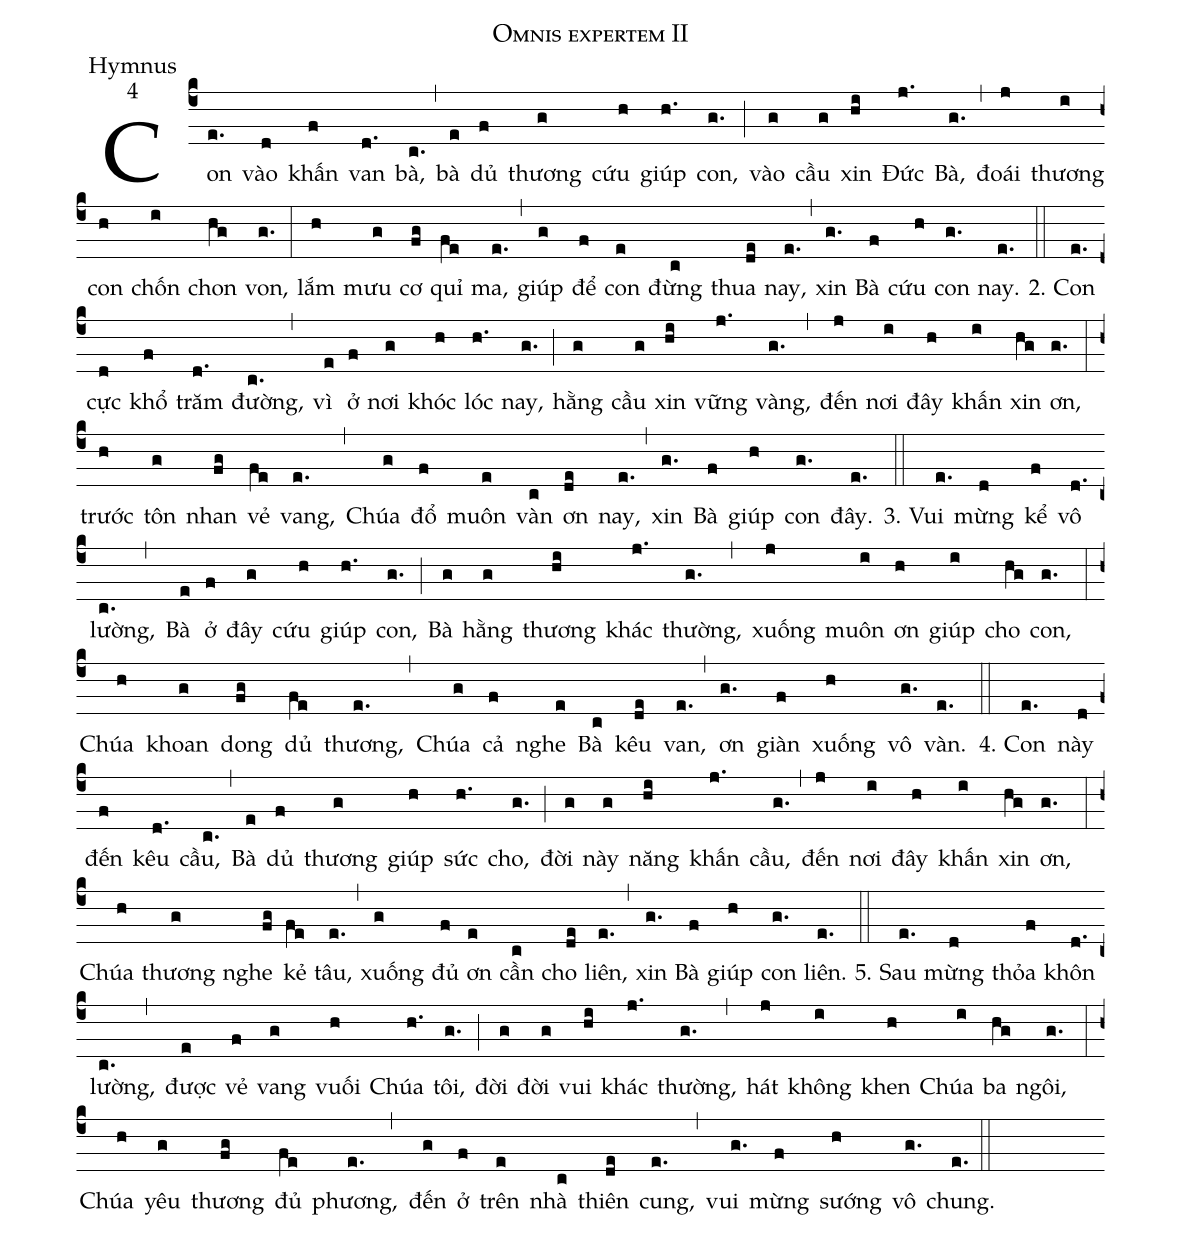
name:Omnis expertem II;
office-part:Hymnus;
mode:4;
%%
(c4)Con(e.) vào(d) khấn(f) van(d.) bà,(c.) (,) bà(e) dủ(f) thương(g) cứu(h) giúp(h.) con,(g.) (;) vào(g) cầu(g) xin(hi) Đức(j.) Bà,(g.) (,) đoái(j) thương(i) con(h) chốn(i) chon(hg) von,(g.) (:) lắm(h) mưu(g) cơ(fg) quỉ(fe) ma,(e.) (,) giúp(g) để(f) con(e) đừng(c) thua(de) nay,(e.) (,) xin(g.) Bà(f) cứu(h) con(g.) nay.(e.) (::)
2.	Con(e.) cực(d) khổ(f) trăm(d.) đường,(c.) (,) vì(e) ở(f) nơi(g) khóc(h) lóc(h.) nay,(g.) (;) hằng(g) cầu(g) xin(hi) vững(j.) vàng,(g.) (,) đến(j) nơi(i) đây(h) khấn(i) xin(hg) ơn,(g.) (:) trước(h) tôn(g) nhan(fg) vẻ(fe) vang,(e.) (,) Chúa(g) đổ(f) muôn(e) vàn(c) ơn(de) nay,(e.) (,) xin(g.) Bà(f) giúp(h) con(g.) đây.(e.) (::)
3.	Vui(e.) mừng(d) kể(f) vô(d.) lường,(c.) (,) Bà(e) ở(f) đây(g) cứu(h) giúp(h.) con,(g.) (;) Bà(g) hằng(g) thương(hi) khác(j.) thường,(g.) (,) xuống(j) muôn(i) ơn(h) giúp(i) cho(hg) con,(g.) (:) Chúa(h) khoan(g) dong(fg) dủ(fe) thương,(e.) (,) Chúa(g) cả(f) nghe(e) Bà(c) kêu(de) van,(e.) (,) ơn(g.) giàn(f) xuống(h) vô(g.) vàn.(e.) (::)
4.	Con(e.) này(d) đến(f) kêu(d.) cầu,(c.) (,) Bà(e) dủ(f) thương(g) giúp(h) sức(h.) cho,(g.) (;) đời(g) này(g) năng(hi) khấn(j.) cầu,(g.) (,) đến(j) nơi(i) đây(h) khấn(i) xin(hg) ơn,(g.) (:) Chúa(h) thương(g) nghe(fg) kẻ(fe) tâu,(e.) (,) xuống(g) đủ(f) ơn(e) cần(c) cho(de) liên,(e.) (,) xin(g.) Bà(f) giúp(h) con(g.) liên.(e.) (::)
5.	Sau(e.) mừng(d) thỏa(f) khôn(d.) lường,(c.) (,) được(e) vẻ(f) vang(g) vuối(h) Chúa(h.) tôi,(g.) (;) đời(g) đời(g) vui(hi) khác(j.) thường,(g.) (,) hát(j) không(i) khen(h) Chúa(i) ba(hg) ngôi,(g.) (:) Chúa(h) yêu(g) thương(fg) đủ(fe) phương,(e.) (,) đến(g) ở(f) trên(e) nhà(c) thiên(de) cung,(e.) (,) vui(g.) mừng(f) sướng(h) vô(g.) chung.(e.) (::)
